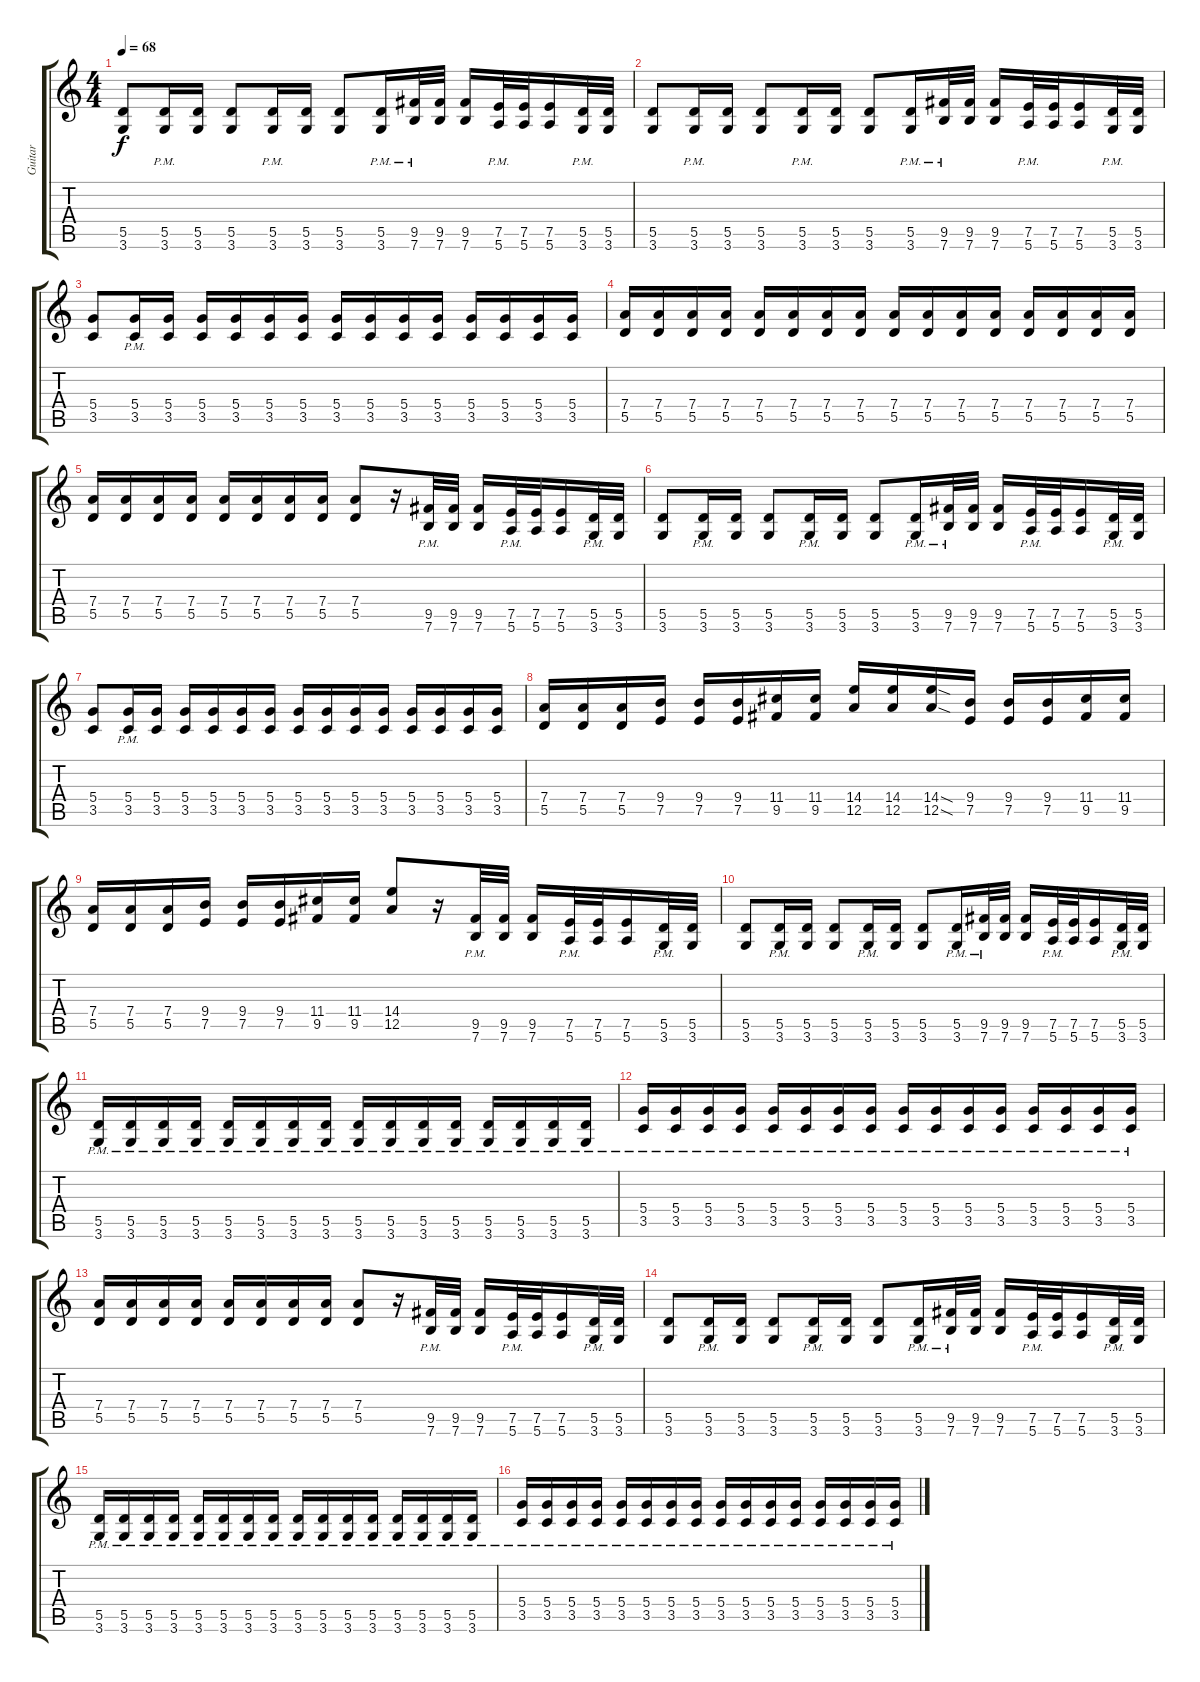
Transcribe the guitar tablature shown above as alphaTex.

\track ("Guitar" "Guitar") {instrument overdrivenguitar}
\staff {score tabs}
\tuning (E4 B3 G3 D3 A2 E2) {hide}
\ts (4 4)
\tempo 68
\clef g2
\ks c
(5.5 3.6).8{dy f} (5.5{pm} 3.6{pm}).16 (5.5 3.6).16 (5.5 3.6).8 (5.5{pm} 3.6{pm}).16 (5.5 3.6).16 (5.5 3.6).8 (5.5{pm} 3.6{pm}).16 (9.5{pm} 7.6{pm}).32 (9.5 7.6).32 (9.5 7.6).16 (7.5{pm} 5.6{pm}).32 (7.5 5.6).32 (7.5 5.6).16 (5.5{pm} 3.6{pm}).32 (5.5 3.6).32 |
(5.5 3.6).8 (5.5{pm} 3.6{pm}).16 (5.5 3.6).16 (5.5 3.6).8 (5.5{pm} 3.6{pm}).16 (5.5 3.6).16 (5.5 3.6).8 (5.5{pm} 3.6{pm}).16 (9.5{pm} 7.6{pm}).32 (9.5 7.6).32 (9.5 7.6).16 (7.5{pm} 5.6{pm}).32 (7.5 5.6).32 (7.5 5.6).16 (5.5{pm} 3.6{pm}).32 (5.5 3.6).32 |
(5.4 3.5).8 (5.4{pm} 3.5{pm}).16 (5.4 3.5).16 (5.4 3.5).16 (5.4 3.5).16 (5.4 3.5).16 (5.4 3.5).16 (5.4 3.5).16 (5.4 3.5).16 (5.4 3.5).16 (5.4 3.5).16 (5.4 3.5).16 (5.4 3.5).16 (5.4 3.5).16 (5.4 3.5).16 |
(7.4 5.5).16 (7.4 5.5).16 (7.4 5.5).16 (7.4 5.5).16 (7.4 5.5).16 (7.4 5.5).16 (7.4 5.5).16 (7.4 5.5).16 (7.4 5.5).16 (7.4 5.5).16 (7.4 5.5).16 (7.4 5.5).16 (7.4 5.5).16 (7.4 5.5).16 (7.4 5.5).16 (7.4 5.5).16 |
(7.4 5.5).16 (7.4 5.5).16 (7.4 5.5).16 (7.4 5.5).16 (7.4 5.5).16 (7.4 5.5).16 (7.4 5.5).16 (7.4 5.5).16 (7.4 5.5).8 r.16 (9.5{pm} 7.6{pm}).32 (9.5 7.6).32 (9.5 7.6).16 (7.5{pm} 5.6{pm}).32 (7.5 5.6).32 (7.5 5.6).16 (5.5{pm} 3.6{pm}).32 (5.5 3.6).32 |
(5.5 3.6).8 (5.5{pm} 3.6{pm}).16 (5.5 3.6).16 (5.5 3.6).8 (5.5{pm} 3.6{pm}).16 (5.5 3.6).16 (5.5 3.6).8 (5.5{pm} 3.6{pm}).16 (9.5{pm} 7.6{pm}).32 (9.5 7.6).32 (9.5 7.6).16 (7.5{pm} 5.6{pm}).32 (7.5 5.6).32 (7.5 5.6).16 (5.5{pm} 3.6{pm}).32 (5.5 3.6).32 |
(5.4 3.5).8 (5.4{pm} 3.5{pm}).16 (5.4 3.5).16 (5.4 3.5).16 (5.4 3.5).16 (5.4 3.5).16 (5.4 3.5).16 (5.4 3.5).16 (5.4 3.5).16 (5.4 3.5).16 (5.4 3.5).16 (5.4 3.5).16 (5.4 3.5).16 (5.4 3.5).16 (5.4 3.5).16 |
(7.4 5.5).16 (7.4 5.5).16 (7.4 5.5).16 (9.4 7.5).16 (9.4 7.5).16 (9.4 7.5).16 (11.4 9.5).16 (11.4 9.5).16 (14.4 12.5).16 (14.4 12.5).16 (14.4{sod} 12.5{sod}).16 (9.4 7.5).16 (9.4 7.5).16 (9.4 7.5).16 (11.4 9.5).16 (11.4 9.5).16 |
(7.4 5.5).16 (7.4 5.5).16 (7.4 5.5).16 (9.4 7.5).16 (9.4 7.5).16 (9.4 7.5).16 (11.4 9.5).16 (11.4 9.5).16 (14.4 12.5).8 r.16 (9.5{pm} 7.6{pm}).32 (9.5 7.6).32 (9.5 7.6).16 (7.5{pm} 5.6{pm}).32 (7.5 5.6).32 (7.5 5.6).16 (5.5{pm} 3.6{pm}).32 (5.5 3.6).32 |
(5.5 3.6).8 (5.5{pm} 3.6{pm}).16 (5.5 3.6).16 (5.5 3.6).8 (5.5{pm} 3.6{pm}).16 (5.5 3.6).16 (5.5 3.6).8 (5.5{pm} 3.6{pm}).16 (9.5{pm} 7.6{pm}).32 (9.5 7.6).32 (9.5 7.6).16 (7.5{pm} 5.6{pm}).32 (7.5 5.6).32 (7.5 5.6).16 (5.5{pm} 3.6{pm}).32 (5.5 3.6).32 |
(5.5{pm} 3.6{pm}).16 (5.5{pm} 3.6{pm}).16 (5.5{pm} 3.6{pm}).16 (5.5{pm} 3.6{pm}).16 (5.5{pm} 3.6{pm}).16 (5.5{pm} 3.6{pm}).16 (5.5{pm} 3.6{pm}).16 (5.5{pm} 3.6{pm}).16 (5.5{pm} 3.6{pm}).16 (5.5{pm} 3.6{pm}).16 (5.5{pm} 3.6{pm}).16 (5.5{pm} 3.6{pm}).16 (5.5{pm} 3.6{pm}).16 (5.5{pm} 3.6{pm}).16 (5.5{pm} 3.6{pm}).16 (5.5{pm} 3.6{pm}).16 |
(5.4{pm} 3.5{pm}).16 (5.4{pm} 3.5{pm}).16 (5.4{pm} 3.5{pm}).16 (5.4{pm} 3.5{pm}).16 (5.4{pm} 3.5{pm}).16 (5.4{pm} 3.5{pm}).16 (5.4{pm} 3.5{pm}).16 (5.4{pm} 3.5{pm}).16 (5.4{pm} 3.5{pm}).16 (5.4{pm} 3.5{pm}).16 (5.4{pm} 3.5{pm}).16 (5.4{pm} 3.5{pm}).16 (5.4{pm} 3.5{pm}).16 (5.4{pm} 3.5{pm}).16 (5.4{pm} 3.5{pm}).16 (5.4{pm} 3.5{pm}).16 |
(7.4 5.5).16 (7.4 5.5).16 (7.4 5.5).16 (7.4 5.5).16 (7.4 5.5).16 (7.4 5.5).16 (7.4 5.5).16 (7.4 5.5).16 (7.4 5.5).8 r.16 (9.5{pm} 7.6{pm}).32 (9.5 7.6).32 (9.5 7.6).16 (7.5{pm} 5.6{pm}).32 (7.5 5.6).32 (7.5 5.6).16 (5.5{pm} 3.6{pm}).32 (5.5 3.6).32 |
(5.5 3.6).8 (5.5{pm} 3.6{pm}).16 (5.5 3.6).16 (5.5 3.6).8 (5.5{pm} 3.6{pm}).16 (5.5 3.6).16 (5.5 3.6).8 (5.5{pm} 3.6{pm}).16 (9.5{pm} 7.6{pm}).32 (9.5 7.6).32 (9.5 7.6).16 (7.5{pm} 5.6{pm}).32 (7.5 5.6).32 (7.5 5.6).16 (5.5{pm} 3.6{pm}).32 (5.5 3.6).32 |
(5.5{pm} 3.6{pm}).16 (5.5{pm} 3.6{pm}).16 (5.5{pm} 3.6{pm}).16 (5.5{pm} 3.6{pm}).16 (5.5{pm} 3.6{pm}).16 (5.5{pm} 3.6{pm}).16 (5.5{pm} 3.6{pm}).16 (5.5{pm} 3.6{pm}).16 (5.5{pm} 3.6{pm}).16 (5.5{pm} 3.6{pm}).16 (5.5{pm} 3.6{pm}).16 (5.5{pm} 3.6{pm}).16 (5.5{pm} 3.6{pm}).16 (5.5{pm} 3.6{pm}).16 (5.5{pm} 3.6{pm}).16 (5.5{pm} 3.6{pm}).16 |
(5.4{pm} 3.5{pm}).16 (5.4{pm} 3.5{pm}).16 (5.4{pm} 3.5{pm}).16 (5.4{pm} 3.5{pm}).16 (5.4{pm} 3.5{pm}).16 (5.4{pm} 3.5{pm}).16 (5.4{pm} 3.5{pm}).16 (5.4{pm} 3.5{pm}).16 (5.4{pm} 3.5{pm}).16 (5.4{pm} 3.5{pm}).16 (5.4{pm} 3.5{pm}).16 (5.4{pm} 3.5{pm}).16 (5.4{pm} 3.5{pm}).16 (5.4{pm} 3.5{pm}).16 (5.4{pm} 3.5{pm}).16 (5.4{pm} 3.5{pm}).16
